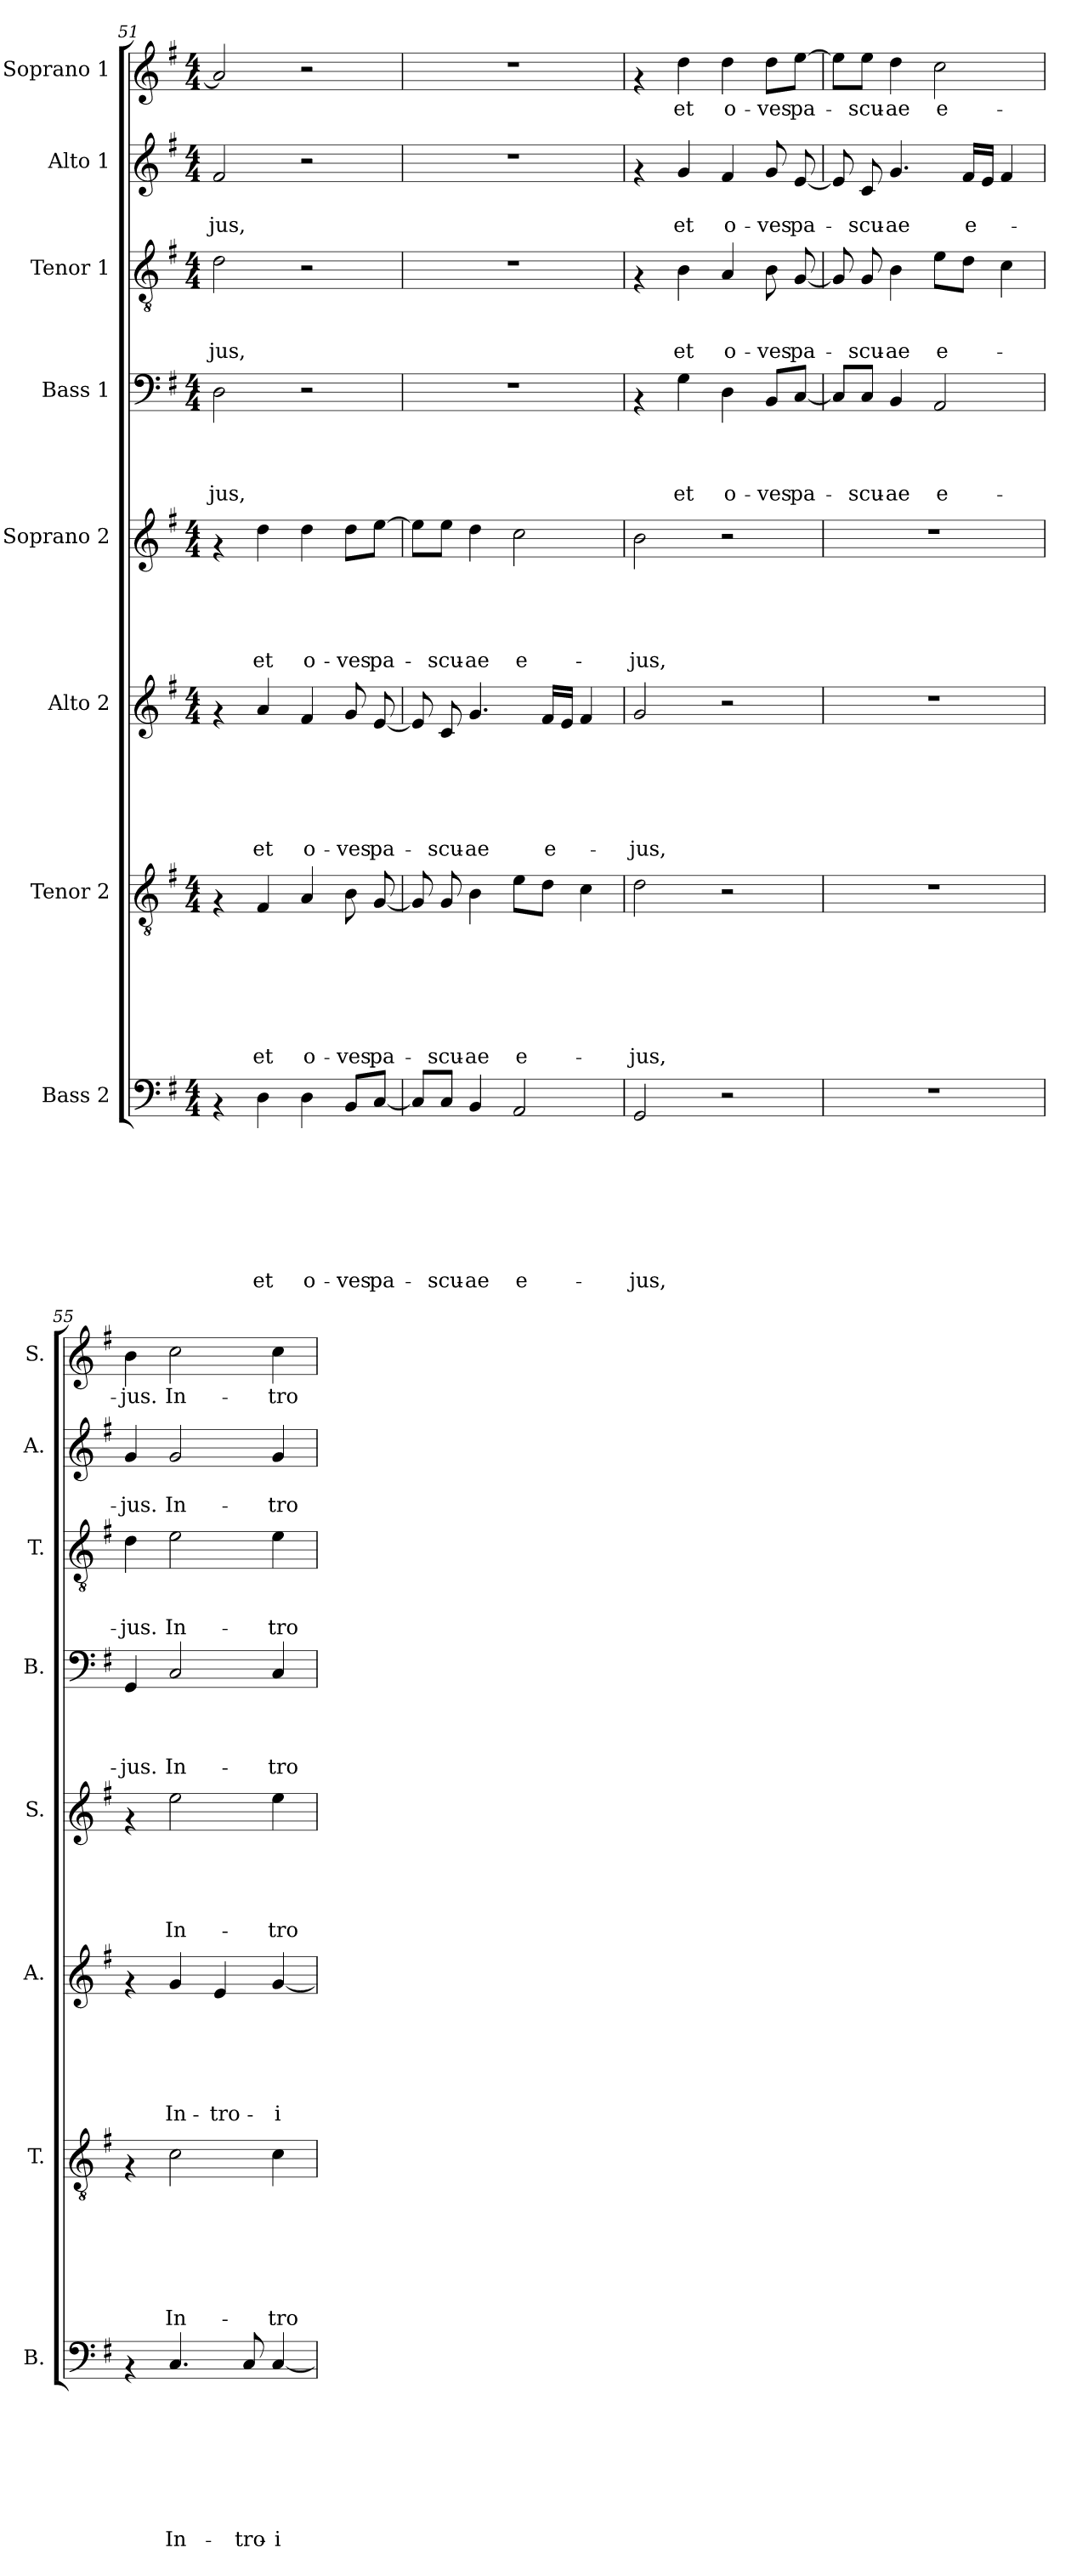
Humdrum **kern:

**kern	**text	**text	**text	**text	**text	**text	**text	**text	**kern	**text	**text	**text	**text	**text	**text	**text	**kern	**text	**text	**text	**text	**text	**text	**kern	**text	**text	**text	**text	**text	**kern	**text	**text	**text	**text	**kern	**text	**text	**text	**kern	**text	**text	**kern	**text
*part8	*part8	*part8	*part8	*part8	*part8	*part8	*part8	*part8	*part7	*part7	*part7	*part7	*part7	*part7	*part7	*part7	*part6	*part6	*part6	*part6	*part6	*part6	*part6	*part5	*part5	*part5	*part5	*part5	*part5	*part4	*part4	*part4	*part4	*part4	*part3	*part3	*part3	*part3	*part2	*part2	*part2	*part1	*part1
*staff8	*staff8	*staff8	*staff8	*staff8	*staff8	*staff8	*staff8	*staff8	*staff7	*staff7	*staff7	*staff7	*staff7	*staff7	*staff7	*staff7	*staff6	*staff6	*staff6	*staff6	*staff6	*staff6	*staff6	*staff5	*staff5	*staff5	*staff5	*staff5	*staff5	*staff4	*staff4	*staff4	*staff4	*staff4	*staff3	*staff3	*staff3	*staff3	*staff2	*staff2	*staff2	*staff1	*staff1
*I"Bass 2	*	*	*	*	*	*	*	*	*I"Tenor 2	*	*	*	*	*	*	*	*I"Alto 2	*	*	*	*	*	*	*I"Soprano 2	*	*	*	*	*	*I"Bass 1	*	*	*	*	*I"Tenor 1	*	*	*	*I"Alto 1	*	*	*I"Soprano 1	*
*I'B.	*	*	*	*	*	*	*	*	*I'T.	*	*	*	*	*	*	*	*I'A.	*	*	*	*	*	*	*I'S.	*	*	*	*	*	*I'B.	*	*	*	*	*I'T.	*	*	*	*I'A.	*	*	*I'S.	*
*clefF4	*	*	*	*	*	*	*	*	*clefGv2	*	*	*	*	*	*	*	*clefG2	*	*	*	*	*	*	*clefG2	*	*	*	*	*	*clefF4	*	*	*	*	*clefGv2	*	*	*	*clefG2	*	*	*clefG2	*
*k[f#]	*	*	*	*	*	*	*	*	*k[f#]	*	*	*	*	*	*	*	*k[f#]	*	*	*	*	*	*	*k[f#]	*	*	*	*	*	*k[f#]	*	*	*	*	*k[f#]	*	*	*	*k[f#]	*	*	*k[f#]	*
*G:	*	*	*	*	*	*	*	*	*G:	*	*	*	*	*	*	*	*G:	*	*	*	*	*	*	*G:	*	*	*	*	*	*G:	*	*	*	*	*G:	*	*	*	*G:	*	*	*G:	*
*M4/4	*	*	*	*	*	*	*	*	*M4/4	*	*	*	*	*	*	*	*M4/4	*	*	*	*	*	*	*M4/4	*	*	*	*	*	*M4/4	*	*	*	*	*M4/4	*	*	*	*M4/4	*	*	*M4/4	*
=51	=51	=51	=51	=51	=51	=51	=51	=51	=51	=51	=51	=51	=51	=51	=51	=51	=51	=51	=51	=51	=51	=51	=51	=51	=51	=51	=51	=51	=51	=51	=51	=51	=51	=51	=51	=51	=51	=51	=51	=51	=51	=51	=51
!	!	!	!	!	!	!	!	!	!	!	!	!	!	!	!	!	!	!	!	!	!	!	!	!	!	!	!	!	!	!	!	!	!	!LO:LY:b	!	!	!	!LO:LY:b	!	!	!LO:LY:b	!	!
4rAA	.	.	.	.	.	.	.	.	4rF	.	.	.	.	.	.	.	4rf	.	.	.	.	.	.	4rf	.	.	.	.	.	2D\	.	.	.	-jus,	2d\	.	.	-jus,	2f#/	.	-jus,	2a/]	.
!	!	!	!	!	!	!	!	!LO:LY:b	!	!	!	!	!	!	!	!LO:LY:b	!	!	!	!	!	!	!LO:LY:b	!	!	!	!	!	!LO:LY:b	!	!	!	!	!	!	!	!	!	!	!	!	!	!
4D\	.	.	.	.	.	.	.	et	4F#/	.	.	.	.	.	.	et	4a/	.	.	.	.	.	et	4dd\	.	.	.	.	et	.	.	.	.	.	.	.	.	.	.	.	.	.	.
!	!	!	!	!	!	!	!	!LO:LY:b	!	!	!	!	!	!	!	!LO:LY:b	!	!	!	!	!	!	!LO:LY:b	!	!	!	!	!	!LO:LY:b	!	!	!	!	!	!	!	!	!	!	!	!	!	!
4D\	.	.	.	.	.	.	.	o-	4A/	.	.	.	.	.	.	o-	4f#/	.	.	.	.	.	o-	4dd\	.	.	.	.	o-	2r	.	.	.	.	2r	.	.	.	2r	.	.	2r	.
!	!	!	!	!	!	!	!	!LO:LY:b	!	!	!	!	!	!	!	!LO:LY:b	!	!	!	!	!	!	!LO:LY:b	!	!	!	!	!	!LO:LY:b	!	!	!	!	!	!	!	!	!	!	!	!	!	!
8BB/L	.	.	.	.	.	.	.	-ves	8B\	.	.	.	.	.	.	-ves	8g/	.	.	.	.	.	-ves	8dd\L	.	.	.	.	-ves	.	.	.	.	.	.	.	.	.	.	.	.	.	.
!	!	!	!	!	!	!	!	!LO:LY:b	!	!	!	!	!	!	!	!LO:LY:b	!	!	!	!	!	!	!LO:LY:b	!	!	!	!	!	!LO:LY:b	!	!	!	!	!	!	!	!	!	!	!	!	!	!
[<8C/J	.	.	.	.	.	.	.	pa-	[<8G/	.	.	.	.	.	.	pa-	[<8e/	.	.	.	.	.	pa-	[<8ee\J	.	.	.	.	pa-	.	.	.	.	.	.	.	.	.	.	.	.	.	.
!!LO:PB:g=z
=52	=52	=52	=52	=52	=52	=52	=52	=52	=52	=52	=52	=52	=52	=52	=52	=52	=52	=52	=52	=52	=52	=52	=52	=52	=52	=52	=52	=52	=52	=52	=52	=52	=52	=52	=52	=52	=52	=52	=52	=52	=52	=52	=52
8C/L]	.	.	.	.	.	.	.	.	8G/]	.	.	.	.	.	.	.	8e/]	.	.	.	.	.	.	8ee\L]	.	.	.	.	.	1r	.	.	.	.	1r	.	.	.	1r	.	.	1r	.
!	!	!	!	!	!	!	!	!LO:LY:b	!	!	!	!	!	!	!	!LO:LY:b	!	!	!	!	!	!	!LO:LY:b	!	!	!	!	!	!LO:LY:b	!	!	!	!	!	!	!	!	!	!	!	!	!	!
8C/J	.	.	.	.	.	.	.	-scu-	8G/	.	.	.	.	.	.	-scu-	8c/	.	.	.	.	.	-scu-	8ee\J	.	.	.	.	-scu-	.	.	.	.	.	.	.	.	.	.	.	.	.	.
!	!	!	!	!	!	!	!	!LO:LY:b	!	!	!	!	!	!	!	!LO:LY:b	!	!	!	!	!	!	!LO:LY:b	!	!	!	!	!	!LO:LY:b	!	!	!	!	!	!	!	!	!	!	!	!	!	!
4BB/	.	.	.	.	.	.	.	-ae	4B\	.	.	.	.	.	.	-ae	4.g/	.	.	.	.	.	-ae	4dd\	.	.	.	.	-ae	.	.	.	.	.	.	.	.	.	.	.	.	.	.
!	!	!	!	!	!	!	!	!LO:LY:b	!	!	!	!	!	!	!	!LO:LY:b	!	!	!	!	!	!	!	!	!	!	!	!	!LO:LY:b	!	!	!	!	!	!	!	!	!	!	!	!	!	!
2AA/	.	.	.	.	.	.	.	e-	8e\L	.	.	.	.	.	.	e-	.	.	.	.	.	.	.	2cc\	.	.	.	.	e-	.	.	.	.	.	.	.	.	.	.	.	.	.	.
!	!	!	!	!	!	!	!	!	!	!	!	!	!	!	!	!	!	!	!	!	!	!	!LO:LY:b	!	!	!	!	!	!	!	!	!	!	!	!	!	!	!	!	!	!	!	!
.	.	.	.	.	.	.	.	.	8d\J	.	.	.	.	.	.	.	16f#/LL	.	.	.	.	.	e-	.	.	.	.	.	.	.	.	.	.	.	.	.	.	.	.	.	.	.	.
.	.	.	.	.	.	.	.	.	.	.	.	.	.	.	.	.	16e/JJ	.	.	.	.	.	.	.	.	.	.	.	.	.	.	.	.	.	.	.	.	.	.	.	.	.	.
.	.	.	.	.	.	.	.	.	4c\	.	.	.	.	.	.	.	4f#/	.	.	.	.	.	.	.	.	.	.	.	.	.	.	.	.	.	.	.	.	.	.	.	.	.	.
=53	=53	=53	=53	=53	=53	=53	=53	=53	=53	=53	=53	=53	=53	=53	=53	=53	=53	=53	=53	=53	=53	=53	=53	=53	=53	=53	=53	=53	=53	=53	=53	=53	=53	=53	=53	=53	=53	=53	=53	=53	=53	=53	=53
!	!	!	!	!	!	!	!	!LO:LY:b	!	!	!	!	!	!	!	!LO:LY:b	!	!	!	!	!	!	!LO:LY:b	!	!	!	!	!	!LO:LY:b	!	!	!	!	!	!	!	!	!	!	!	!	!	!
2GG/	.	.	.	.	.	.	.	-jus,	2d\	.	.	.	.	.	.	-jus,	2g/	.	.	.	.	.	-jus,	2b\	.	.	.	.	-jus,	4rAA	.	.	.	.	4rF	.	.	.	4rf	.	.	4rf	.
!	!	!	!	!	!	!	!	!	!	!	!	!	!	!	!	!	!	!	!	!	!	!	!	!	!	!	!	!	!	!	!	!	!	!LO:LY:b	!	!	!	!LO:LY:b	!	!	!LO:LY:b	!	!LO:LY:b
.	.	.	.	.	.	.	.	.	.	.	.	.	.	.	.	.	.	.	.	.	.	.	.	.	.	.	.	.	.	4G\	.	.	.	et	4B\	.	.	et	4g/	.	et	4dd\	et
!	!	!	!	!	!	!	!	!	!	!	!	!	!	!	!	!	!	!	!	!	!	!	!	!	!	!	!	!	!	!	!	!	!	!LO:LY:b	!	!	!	!LO:LY:b	!	!	!LO:LY:b	!	!LO:LY:b
2r	.	.	.	.	.	.	.	.	2r	.	.	.	.	.	.	.	2r	.	.	.	.	.	.	2r	.	.	.	.	.	4D\	.	.	.	o-	4A/	.	.	o-	4f#/	.	o-	4dd\	o-
!	!	!	!	!	!	!	!	!	!	!	!	!	!	!	!	!	!	!	!	!	!	!	!	!	!	!	!	!	!	!	!	!	!	!LO:LY:b	!	!	!	!LO:LY:b	!	!	!LO:LY:b	!	!LO:LY:b
.	.	.	.	.	.	.	.	.	.	.	.	.	.	.	.	.	.	.	.	.	.	.	.	.	.	.	.	.	.	8BB/L	.	.	.	-ves	8B\	.	.	-ves	8g/	.	-ves	8dd\L	-ves
!	!	!	!	!	!	!	!	!	!	!	!	!	!	!	!	!	!	!	!	!	!	!	!	!	!	!	!	!	!	!	!	!	!	!LO:LY:b	!	!	!	!LO:LY:b	!	!	!LO:LY:b	!	!LO:LY:b
.	.	.	.	.	.	.	.	.	.	.	.	.	.	.	.	.	.	.	.	.	.	.	.	.	.	.	.	.	.	[<8C/J	.	.	.	pa-	[<8G/	.	.	pa-	[<8e/	.	pa-	[>8ee\J	pa-
=54	=54	=54	=54	=54	=54	=54	=54	=54	=54	=54	=54	=54	=54	=54	=54	=54	=54	=54	=54	=54	=54	=54	=54	=54	=54	=54	=54	=54	=54	=54	=54	=54	=54	=54	=54	=54	=54	=54	=54	=54	=54	=54	=54
1r	.	.	.	.	.	.	.	.	1r	.	.	.	.	.	.	.	1r	.	.	.	.	.	.	1r	.	.	.	.	.	8C/L]	.	.	.	.	8G/]	.	.	.	8e/]	.	.	8ee\L]	.
!	!	!	!	!	!	!	!	!	!	!	!	!	!	!	!	!	!	!	!	!	!	!	!	!	!	!	!	!	!	!	!	!	!	!LO:LY:b	!	!	!	!LO:LY:b	!	!	!LO:LY:b	!	!LO:LY:b
.	.	.	.	.	.	.	.	.	.	.	.	.	.	.	.	.	.	.	.	.	.	.	.	.	.	.	.	.	.	8C/J	.	.	.	-scu-	8G/	.	.	-scu-	8c/	.	-scu-	8ee\J	-scu-
!	!	!	!	!	!	!	!	!	!	!	!	!	!	!	!	!	!	!	!	!	!	!	!	!	!	!	!	!	!	!	!	!	!	!LO:LY:b	!	!	!	!LO:LY:b	!	!	!LO:LY:b	!	!LO:LY:b
.	.	.	.	.	.	.	.	.	.	.	.	.	.	.	.	.	.	.	.	.	.	.	.	.	.	.	.	.	.	4BB/	.	.	.	-ae	4B\	.	.	-ae	4.g/	.	-ae	4dd\	-ae
!	!	!	!	!	!	!	!	!	!	!	!	!	!	!	!	!	!	!	!	!	!	!	!	!	!	!	!	!	!	!	!	!	!	!LO:LY:b	!	!	!	!LO:LY:b	!	!	!	!	!LO:LY:b
.	.	.	.	.	.	.	.	.	.	.	.	.	.	.	.	.	.	.	.	.	.	.	.	.	.	.	.	.	.	2AA/	.	.	.	e-	8e\L	.	.	e-	.	.	.	2cc\	e-
!	!	!	!	!	!	!	!	!	!	!	!	!	!	!	!	!	!	!	!	!	!	!	!	!	!	!	!	!	!	!	!	!	!	!	!	!	!	!	!	!	!LO:LY:b	!	!
.	.	.	.	.	.	.	.	.	.	.	.	.	.	.	.	.	.	.	.	.	.	.	.	.	.	.	.	.	.	.	.	.	.	.	8d\J	.	.	.	16f#/LL	.	e-	.	.
.	.	.	.	.	.	.	.	.	.	.	.	.	.	.	.	.	.	.	.	.	.	.	.	.	.	.	.	.	.	.	.	.	.	.	.	.	.	.	16e/JJ	.	.	.	.
.	.	.	.	.	.	.	.	.	.	.	.	.	.	.	.	.	.	.	.	.	.	.	.	.	.	.	.	.	.	.	.	.	.	.	4c\	.	.	.	4f#/	.	.	.	.
=55	=55	=55	=55	=55	=55	=55	=55	=55	=55	=55	=55	=55	=55	=55	=55	=55	=55	=55	=55	=55	=55	=55	=55	=55	=55	=55	=55	=55	=55	=55	=55	=55	=55	=55	=55	=55	=55	=55	=55	=55	=55	=55	=55
!	!	!	!	!	!	!	!	!	!	!	!	!	!	!	!	!	!	!	!	!	!	!	!	!	!	!	!	!	!	!	!	!	!	!LO:LY:b	!	!	!	!LO:LY:b	!	!	!LO:LY:b	!	!LO:LY:b
4rAA	.	.	.	.	.	.	.	.	4rF	.	.	.	.	.	.	.	4rf	.	.	.	.	.	.	4rf	.	.	.	.	.	4GG/	.	.	.	-jus.	4d\	.	.	-jus.	4g/	.	-jus.	4b\	-jus.
!	!	!	!	!	!	!	!	!LO:LY:b	!	!	!	!	!	!	!	!LO:LY:b	!	!	!	!	!	!	!LO:LY:b	!	!	!	!	!	!LO:LY:b	!	!	!	!	!LO:LY:b	!	!	!	!LO:LY:b	!	!	!LO:LY:b	!	!LO:LY:b
4.C/	.	.	.	.	.	.	.	In-	2c\	.	.	.	.	.	.	In-	4g/	.	.	.	.	.	In-	2ee\	.	.	.	.	In-	2C/	.	.	.	In-	2e\	.	.	In-	2g/	.	In-	2cc\	In-
!	!	!	!	!	!	!	!	!	!	!	!	!	!	!	!	!	!	!	!	!	!	!	!LO:LY:b	!	!	!	!	!	!	!	!	!	!	!	!	!	!	!	!	!	!	!	!
.	.	.	.	.	.	.	.	.	.	.	.	.	.	.	.	.	4e/	.	.	.	.	.	-tro-	.	.	.	.	.	.	.	.	.	.	.	.	.	.	.	.	.	.	.	.
!	!	!	!	!	!	!	!	!LO:LY:b	!	!	!	!	!	!	!	!	!	!	!	!	!	!	!	!	!	!	!	!	!	!	!	!	!	!	!	!	!	!	!	!	!	!	!
8C/	.	.	.	.	.	.	.	-tro-	.	.	.	.	.	.	.	.	.	.	.	.	.	.	.	.	.	.	.	.	.	.	.	.	.	.	.	.	.	.	.	.	.	.	.
!	!	!	!	!	!	!	!	!LO:LY:b	!	!	!	!	!	!	!	!LO:LY:b	!	!	!	!	!	!	!LO:LY:b	!	!	!	!	!	!LO:LY:b	!	!	!	!	!LO:LY:b	!	!	!	!LO:LY:b	!	!	!LO:LY:b	!	!LO:LY:b
[<4C/	.	.	.	.	.	.	.	-i-	4c\	.	.	.	.	.	.	-tro-	[<4g/	.	.	.	.	.	-i-	4ee\	.	.	.	.	-tro-	4C/	.	.	.	-tro-	4e\	.	.	-tro-	4g/	.	-tro-	4cc\	-tro-
=	=	=	=	=	=	=	=	=	=	=	=	=	=	=	=	=	=	=	=	=	=	=	=	=	=	=	=	=	=	=	=	=	=	=	=	=	=	=	=	=	=	=	=
*-	*-	*-	*-	*-	*-	*-	*-	*-	*-	*-	*-	*-	*-	*-	*-	*-	*-	*-	*-	*-	*-	*-	*-	*-	*-	*-	*-	*-	*-	*-	*-	*-	*-	*-	*-	*-	*-	*-	*-	*-	*-	*-	*-
